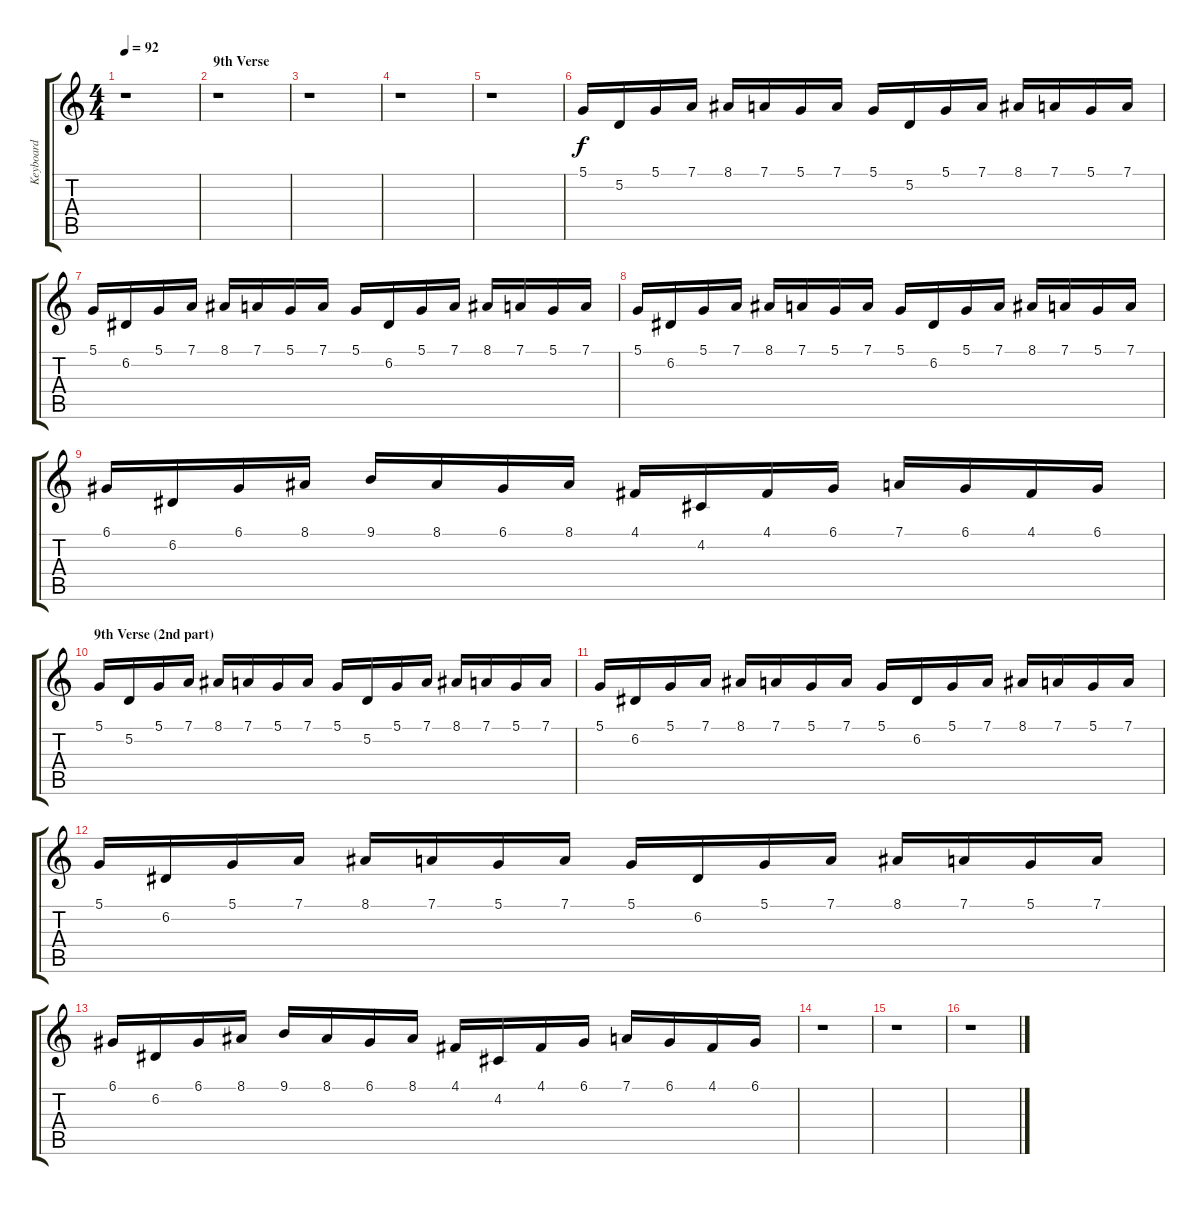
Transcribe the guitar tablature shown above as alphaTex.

\track ("Keyboard" "Keyboard") {instrument pad5bowed}
\staff {score tabs}
\tuning (D4 A3 F3 C3 G2 D2) {hide}
\ts (4 4)
\tempo 92
\clef g2
\ks c
r.1{dy fff} |
\section ("" "9th Verse")
r.1 |
r.1 |
r.1 |
r.1 |
5.1.16{dy f volume 15 instrument churchorgan} 5.2.16 5.1.16 7.1.16 8.1.16 7.1.16 5.1.16 7.1.16 5.1.16 5.2.16 5.1.16 7.1.16 8.1.16 7.1.16 5.1.16 7.1.16 |
5.1.16 6.2.16 5.1.16 7.1.16 8.1.16 7.1.16 5.1.16 7.1.16 5.1.16 6.2.16 5.1.16 7.1.16 8.1.16 7.1.16 5.1.16 7.1.16 |
5.1.16 6.2.16 5.1.16 7.1.16 8.1.16 7.1.16 5.1.16 7.1.16 5.1.16 6.2.16 5.1.16 7.1.16 8.1.16 7.1.16 5.1.16 7.1.16 |
6.1.16 6.2.16 6.1.16 8.1.16 9.1.16 8.1.16 6.1.16 8.1.16 4.1.16 4.2.16 4.1.16 6.1.16 7.1.16 6.1.16 4.1.16 6.1.16 |
\section ("" "9th Verse (2nd part)")
5.1.16{volume 15 instrument churchorgan} 5.2.16 5.1.16 7.1.16 8.1.16 7.1.16 5.1.16 7.1.16 5.1.16 5.2.16 5.1.16 7.1.16 8.1.16 7.1.16 5.1.16 7.1.16 |
5.1.16 6.2.16 5.1.16 7.1.16 8.1.16 7.1.16 5.1.16 7.1.16 5.1.16 6.2.16 5.1.16 7.1.16 8.1.16 7.1.16 5.1.16 7.1.16 |
5.1.16 6.2.16 5.1.16 7.1.16 8.1.16 7.1.16 5.1.16 7.1.16 5.1.16 6.2.16 5.1.16 7.1.16 8.1.16 7.1.16 5.1.16 7.1.16 |
6.1.16 6.2.16 6.1.16 8.1.16 9.1.16 8.1.16 6.1.16 8.1.16 4.1.16 4.2.16 4.1.16 6.1.16 7.1.16 6.1.16 4.1.16 6.1.16 |
r.1 |
r.1 |
r.1
